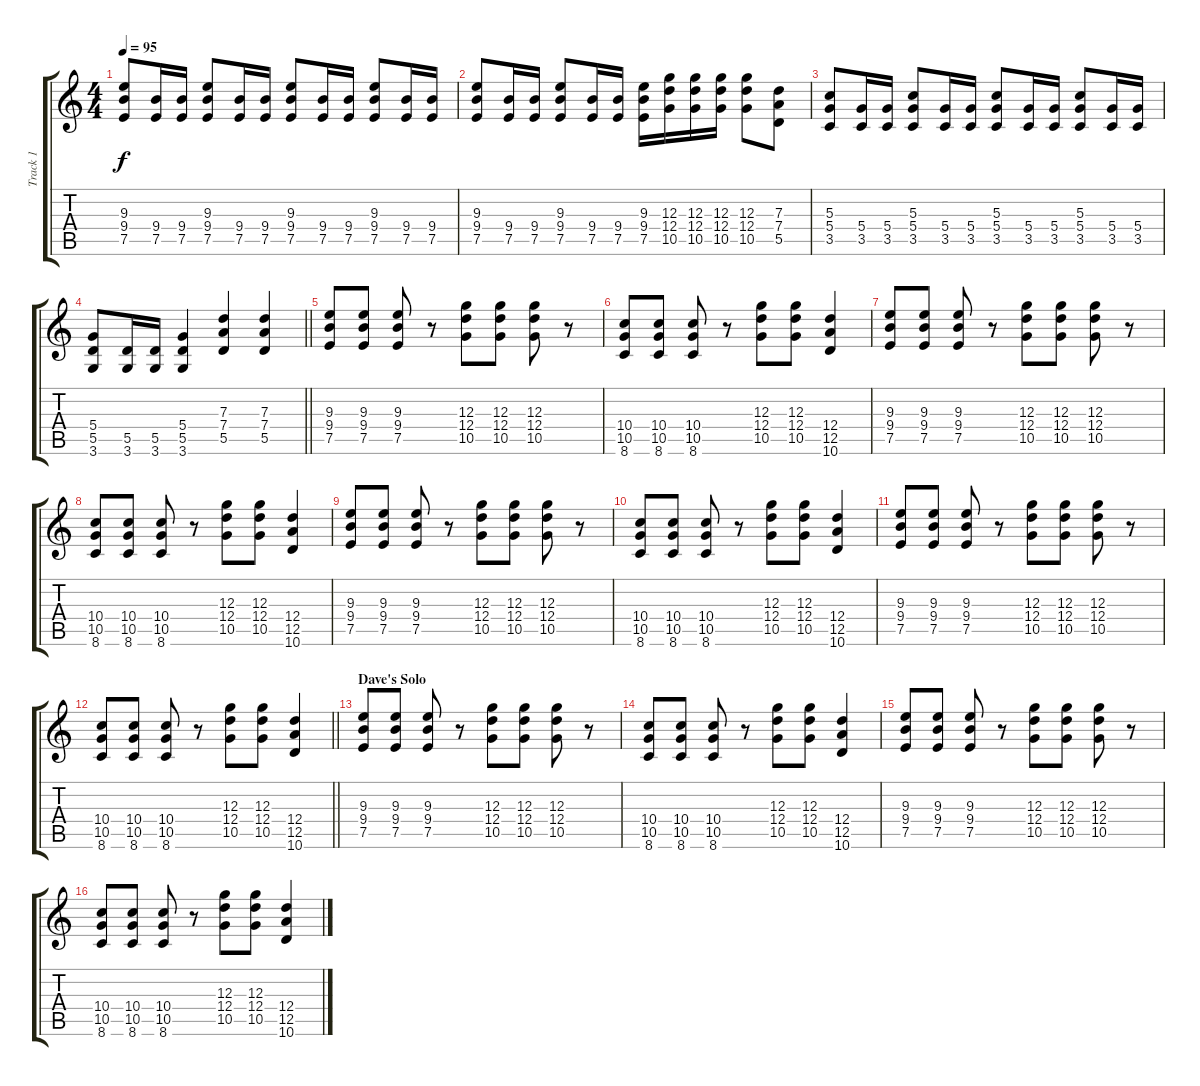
\track ("Track 1" "Track 1") {instrument electricguitarclean}
\staff {score tabs}
\tuning (E4 B3 G3 D3 A2 E2) {hide}
\ts (4 4)
\tempo 95
\clef g2
\ks c
(9.3 9.4 7.5).8{dy f} (9.4 7.5).16 (9.4 7.5).16 (9.3 9.4 7.5).8 (9.4 7.5).16 (9.4 7.5).16 (9.3 9.4 7.5).8 (9.4 7.5).16 (9.4 7.5).16 (9.3 9.4 7.5).8 (9.4 7.5).16 (9.4 7.5).16 |
(9.3 9.4 7.5).8 (9.4 7.5).16 (9.4 7.5).16 (9.3 9.4 7.5).8 (9.4 7.5).16 (9.4 7.5).16 (9.3 9.4 7.5).16 (12.3 12.4 10.5).16 (12.3 12.4 10.5).16 (12.3 12.4 10.5).16 (12.3 12.4 10.5).8 (7.3 7.4 5.5).8 |
(5.3 5.4 3.5).8 (5.4 3.5).16 (5.4 3.5).16 (5.3 5.4 3.5).8 (5.4 3.5).16 (5.4 3.5).16 (5.3 5.4 3.5).8 (5.4 3.5).16 (5.4 3.5).16 (5.3 5.4 3.5).8 (5.4 3.5).16 (5.4 3.5).16 |
\barLineRight lightlight
(5.4 5.5 3.6).8 (5.5 3.6).16 (5.5 3.6).16 (5.4 5.5 3.6).4 (7.3 7.4 5.5).4 (7.3 7.4 5.5).4 |
(9.3 9.4 7.5).8 (9.3 9.4 7.5).8 (9.3 9.4 7.5).8 r.8 (12.3 12.4 10.5).8 (12.3 12.4 10.5).8 (12.3 12.4 10.5).8 r.8 |
(10.4 10.5 8.6).8 (10.4 10.5 8.6).8 (10.4 10.5 8.6).8 r.8 (12.3 12.4 10.5).8 (12.3 12.4 10.5).8 (12.4 12.5 10.6).4 |
(9.3 9.4 7.5).8 (9.3 9.4 7.5).8 (9.3 9.4 7.5).8 r.8 (12.3 12.4 10.5).8 (12.3 12.4 10.5).8 (12.3 12.4 10.5).8 r.8 |
(10.4 10.5 8.6).8 (10.4 10.5 8.6).8 (10.4 10.5 8.6).8 r.8 (12.3 12.4 10.5).8 (12.3 12.4 10.5).8 (12.4 12.5 10.6).4 |
(9.3 9.4 7.5).8 (9.3 9.4 7.5).8 (9.3 9.4 7.5).8 r.8 (12.3 12.4 10.5).8 (12.3 12.4 10.5).8 (12.3 12.4 10.5).8 r.8 |
(10.4 10.5 8.6).8 (10.4 10.5 8.6).8 (10.4 10.5 8.6).8 r.8 (12.3 12.4 10.5).8 (12.3 12.4 10.5).8 (12.4 12.5 10.6).4 |
(9.3 9.4 7.5).8 (9.3 9.4 7.5).8 (9.3 9.4 7.5).8 r.8 (12.3 12.4 10.5).8 (12.3 12.4 10.5).8 (12.3 12.4 10.5).8 r.8 |
\barLineRight lightlight
(10.4 10.5 8.6).8 (10.4 10.5 8.6).8 (10.4 10.5 8.6).8 r.8 (12.3 12.4 10.5).8 (12.3 12.4 10.5).8 (12.4 12.5 10.6).4 |
\section ("" "Dave's Solo")
(9.3 9.4 7.5).8 (9.3 9.4 7.5).8 (9.3 9.4 7.5).8 r.8 (12.3 12.4 10.5).8 (12.3 12.4 10.5).8 (12.3 12.4 10.5).8 r.8 |
(10.4 10.5 8.6).8 (10.4 10.5 8.6).8 (10.4 10.5 8.6).8 r.8 (12.3 12.4 10.5).8 (12.3 12.4 10.5).8 (12.4 12.5 10.6).4 |
(9.3 9.4 7.5).8 (9.3 9.4 7.5).8 (9.3 9.4 7.5).8 r.8 (12.3 12.4 10.5).8 (12.3 12.4 10.5).8 (12.3 12.4 10.5).8 r.8 |
(10.4 10.5 8.6).8 (10.4 10.5 8.6).8 (10.4 10.5 8.6).8 r.8 (12.3 12.4 10.5).8 (12.3 12.4 10.5).8 (12.4 12.5 10.6).4
